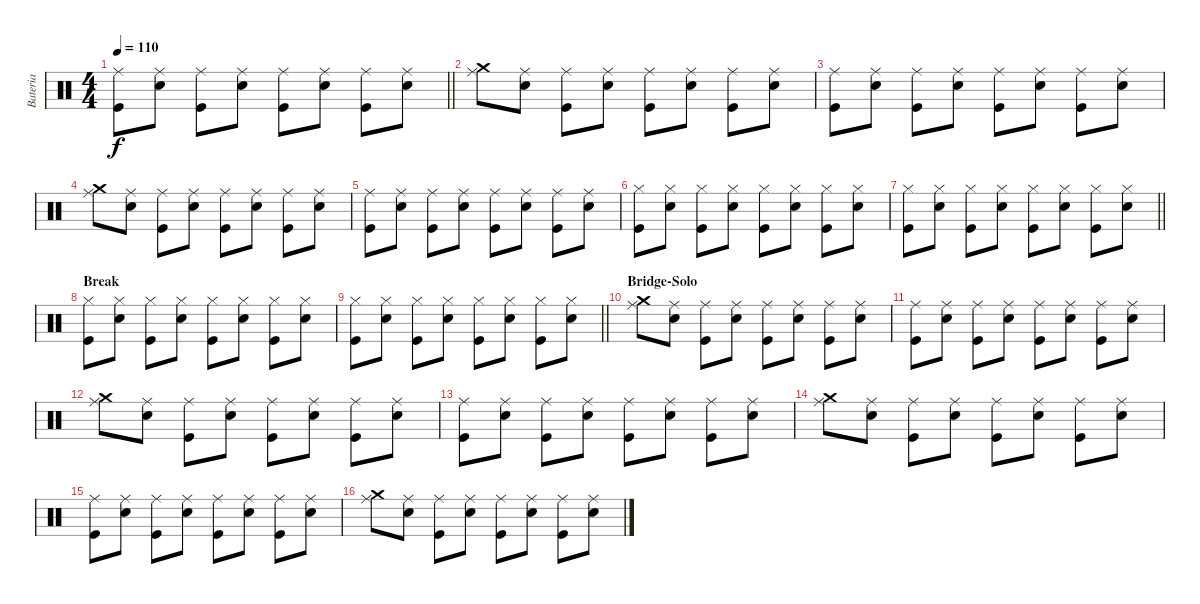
\track ("Bateria" "Bateria") {instrument percussion}
\staff {score}
\articulation defaults
\ts (4 4)
\tempo 110
\clef neutral
\barLineRight lightlight
\ks c
("Kick (hit)" "Ride (middle)").8{dy f} ("Electric Snare (hit)" "Ride (middle)").8 ("Kick (hit)" "Ride (middle)").8 ("Electric Snare (hit)" "Ride (middle)").8 ("Kick (hit)" "Ride (middle)").8 ("Electric Snare (hit)" "Ride (middle)").8 ("Kick (hit)" "Ride (middle)").8 ("Electric Snare (hit)" "Ride (middle)").8 |
\section ("" "")
("Crash medium (hit)" "Ride (middle)").8 ("Electric Snare (hit)" "Ride (middle)").8 ("Kick (hit)" "Ride (middle)").8 ("Electric Snare (hit)" "Ride (middle)").8 ("Kick (hit)" "Ride (middle)").8 ("Electric Snare (hit)" "Ride (middle)").8 ("Kick (hit)" "Ride (middle)").8 ("Electric Snare (hit)" "Ride (middle)").8 |
("Kick (hit)" "Ride (middle)").8 ("Electric Snare (hit)" "Ride (middle)").8 ("Kick (hit)" "Ride (middle)").8 ("Electric Snare (hit)" "Ride (middle)").8 ("Kick (hit)" "Ride (middle)").8 ("Electric Snare (hit)" "Ride (middle)").8 ("Kick (hit)" "Ride (middle)").8 ("Electric Snare (hit)" "Ride (middle)").8 |
("Crash medium (hit)" "Ride (middle)").8 ("Electric Snare (hit)" "Ride (middle)").8 ("Kick (hit)" "Ride (middle)").8 ("Electric Snare (hit)" "Ride (middle)").8 ("Kick (hit)" "Ride (middle)").8 ("Electric Snare (hit)" "Ride (middle)").8 ("Kick (hit)" "Ride (middle)").8 ("Electric Snare (hit)" "Ride (middle)").8 |
("Kick (hit)" "Ride (middle)").8 ("Electric Snare (hit)" "Ride (middle)").8 ("Kick (hit)" "Ride (middle)").8 ("Electric Snare (hit)" "Ride (middle)").8 ("Kick (hit)" "Ride (middle)").8 ("Electric Snare (hit)" "Ride (middle)").8 ("Kick (hit)" "Ride (middle)").8 ("Electric Snare (hit)" "Ride (middle)").8 |
("Kick (hit)" "Hi-Hat (closed)").8 ("Electric Snare (hit)" "Hi-Hat (closed)").8 ("Kick (hit)" "Hi-Hat (closed)").8 ("Electric Snare (hit)" "Hi-Hat (closed)").8 ("Kick (hit)" "Hi-Hat (closed)").8 ("Electric Snare (hit)" "Hi-Hat (closed)").8 ("Kick (hit)" "Hi-Hat (closed)").8 ("Electric Snare (hit)" "Hi-Hat (closed)").8 |
\barLineRight lightlight
("Kick (hit)" "Hi-Hat (closed)").8 ("Electric Snare (hit)" "Hi-Hat (closed)").8 ("Kick (hit)" "Hi-Hat (closed)").8 ("Electric Snare (hit)" "Hi-Hat (closed)").8 ("Kick (hit)" "Hi-Hat (closed)").8 ("Electric Snare (hit)" "Hi-Hat (closed)").8 ("Kick (hit)" "Hi-Hat (closed)").8 ("Electric Snare (hit)" "Hi-Hat (closed)").8 |
\section ("" "Break")
("Kick (hit)" "Hi-Hat (closed)").8 ("Electric Snare (hit)" "Hi-Hat (closed)").8 ("Kick (hit)" "Hi-Hat (closed)").8 ("Electric Snare (hit)" "Hi-Hat (closed)").8 ("Kick (hit)" "Hi-Hat (closed)").8 ("Electric Snare (hit)" "Hi-Hat (closed)").8 ("Kick (hit)" "Hi-Hat (closed)").8 ("Electric Snare (hit)" "Hi-Hat (closed)").8 |
\barLineRight lightlight
("Kick (hit)" "Hi-Hat (closed)").8 ("Electric Snare (hit)" "Hi-Hat (closed)").8 ("Kick (hit)" "Hi-Hat (closed)").8 ("Electric Snare (hit)" "Hi-Hat (closed)").8 ("Kick (hit)" "Hi-Hat (closed)").8 ("Electric Snare (hit)" "Hi-Hat (closed)").8 ("Kick (hit)" "Hi-Hat (closed)").8 ("Electric Snare (hit)" "Hi-Hat (closed)").8 |
\section ("" "Bridge-Solo")
("Crash medium (hit)" "Ride (middle)").8 ("Electric Snare (hit)" "Ride (middle)").8 ("Kick (hit)" "Ride (middle)").8 ("Electric Snare (hit)" "Ride (middle)").8 ("Kick (hit)" "Ride (middle)").8 ("Electric Snare (hit)" "Ride (middle)").8 ("Kick (hit)" "Ride (middle)").8 ("Electric Snare (hit)" "Ride (middle)").8 |
("Kick (hit)" "Ride (middle)").8 ("Electric Snare (hit)" "Ride (middle)").8 ("Kick (hit)" "Ride (middle)").8 ("Electric Snare (hit)" "Ride (middle)").8 ("Kick (hit)" "Ride (middle)").8 ("Electric Snare (hit)" "Ride (middle)").8 ("Kick (hit)" "Ride (middle)").8 ("Electric Snare (hit)" "Ride (middle)").8 |
("Crash medium (hit)" "Ride (middle)").8 ("Electric Snare (hit)" "Ride (middle)").8 ("Kick (hit)" "Ride (middle)").8 ("Electric Snare (hit)" "Ride (middle)").8 ("Kick (hit)" "Ride (middle)").8 ("Electric Snare (hit)" "Ride (middle)").8 ("Kick (hit)" "Ride (middle)").8 ("Electric Snare (hit)" "Ride (middle)").8 |
("Kick (hit)" "Ride (middle)").8 ("Electric Snare (hit)" "Ride (middle)").8 ("Kick (hit)" "Ride (middle)").8 ("Electric Snare (hit)" "Ride (middle)").8 ("Kick (hit)" "Ride (middle)").8 ("Electric Snare (hit)" "Ride (middle)").8 ("Kick (hit)" "Ride (middle)").8 ("Electric Snare (hit)" "Ride (middle)").8 |
("Crash medium (hit)" "Ride (middle)").8 ("Electric Snare (hit)" "Ride (middle)").8 ("Kick (hit)" "Ride (middle)").8 ("Electric Snare (hit)" "Ride (middle)").8 ("Kick (hit)" "Ride (middle)").8 ("Electric Snare (hit)" "Ride (middle)").8 ("Kick (hit)" "Ride (middle)").8 ("Electric Snare (hit)" "Ride (middle)").8 |
("Kick (hit)" "Ride (middle)").8 ("Electric Snare (hit)" "Ride (middle)").8 ("Kick (hit)" "Ride (middle)").8 ("Electric Snare (hit)" "Ride (middle)").8 ("Kick (hit)" "Ride (middle)").8 ("Electric Snare (hit)" "Ride (middle)").8 ("Kick (hit)" "Ride (middle)").8 ("Electric Snare (hit)" "Ride (middle)").8 |
("Crash medium (hit)" "Ride (middle)").8 ("Electric Snare (hit)" "Ride (middle)").8 ("Kick (hit)" "Ride (middle)").8 ("Electric Snare (hit)" "Ride (middle)").8 ("Kick (hit)" "Ride (middle)").8 ("Electric Snare (hit)" "Ride (middle)").8 ("Kick (hit)" "Ride (middle)").8 ("Electric Snare (hit)" "Ride (middle)").8
